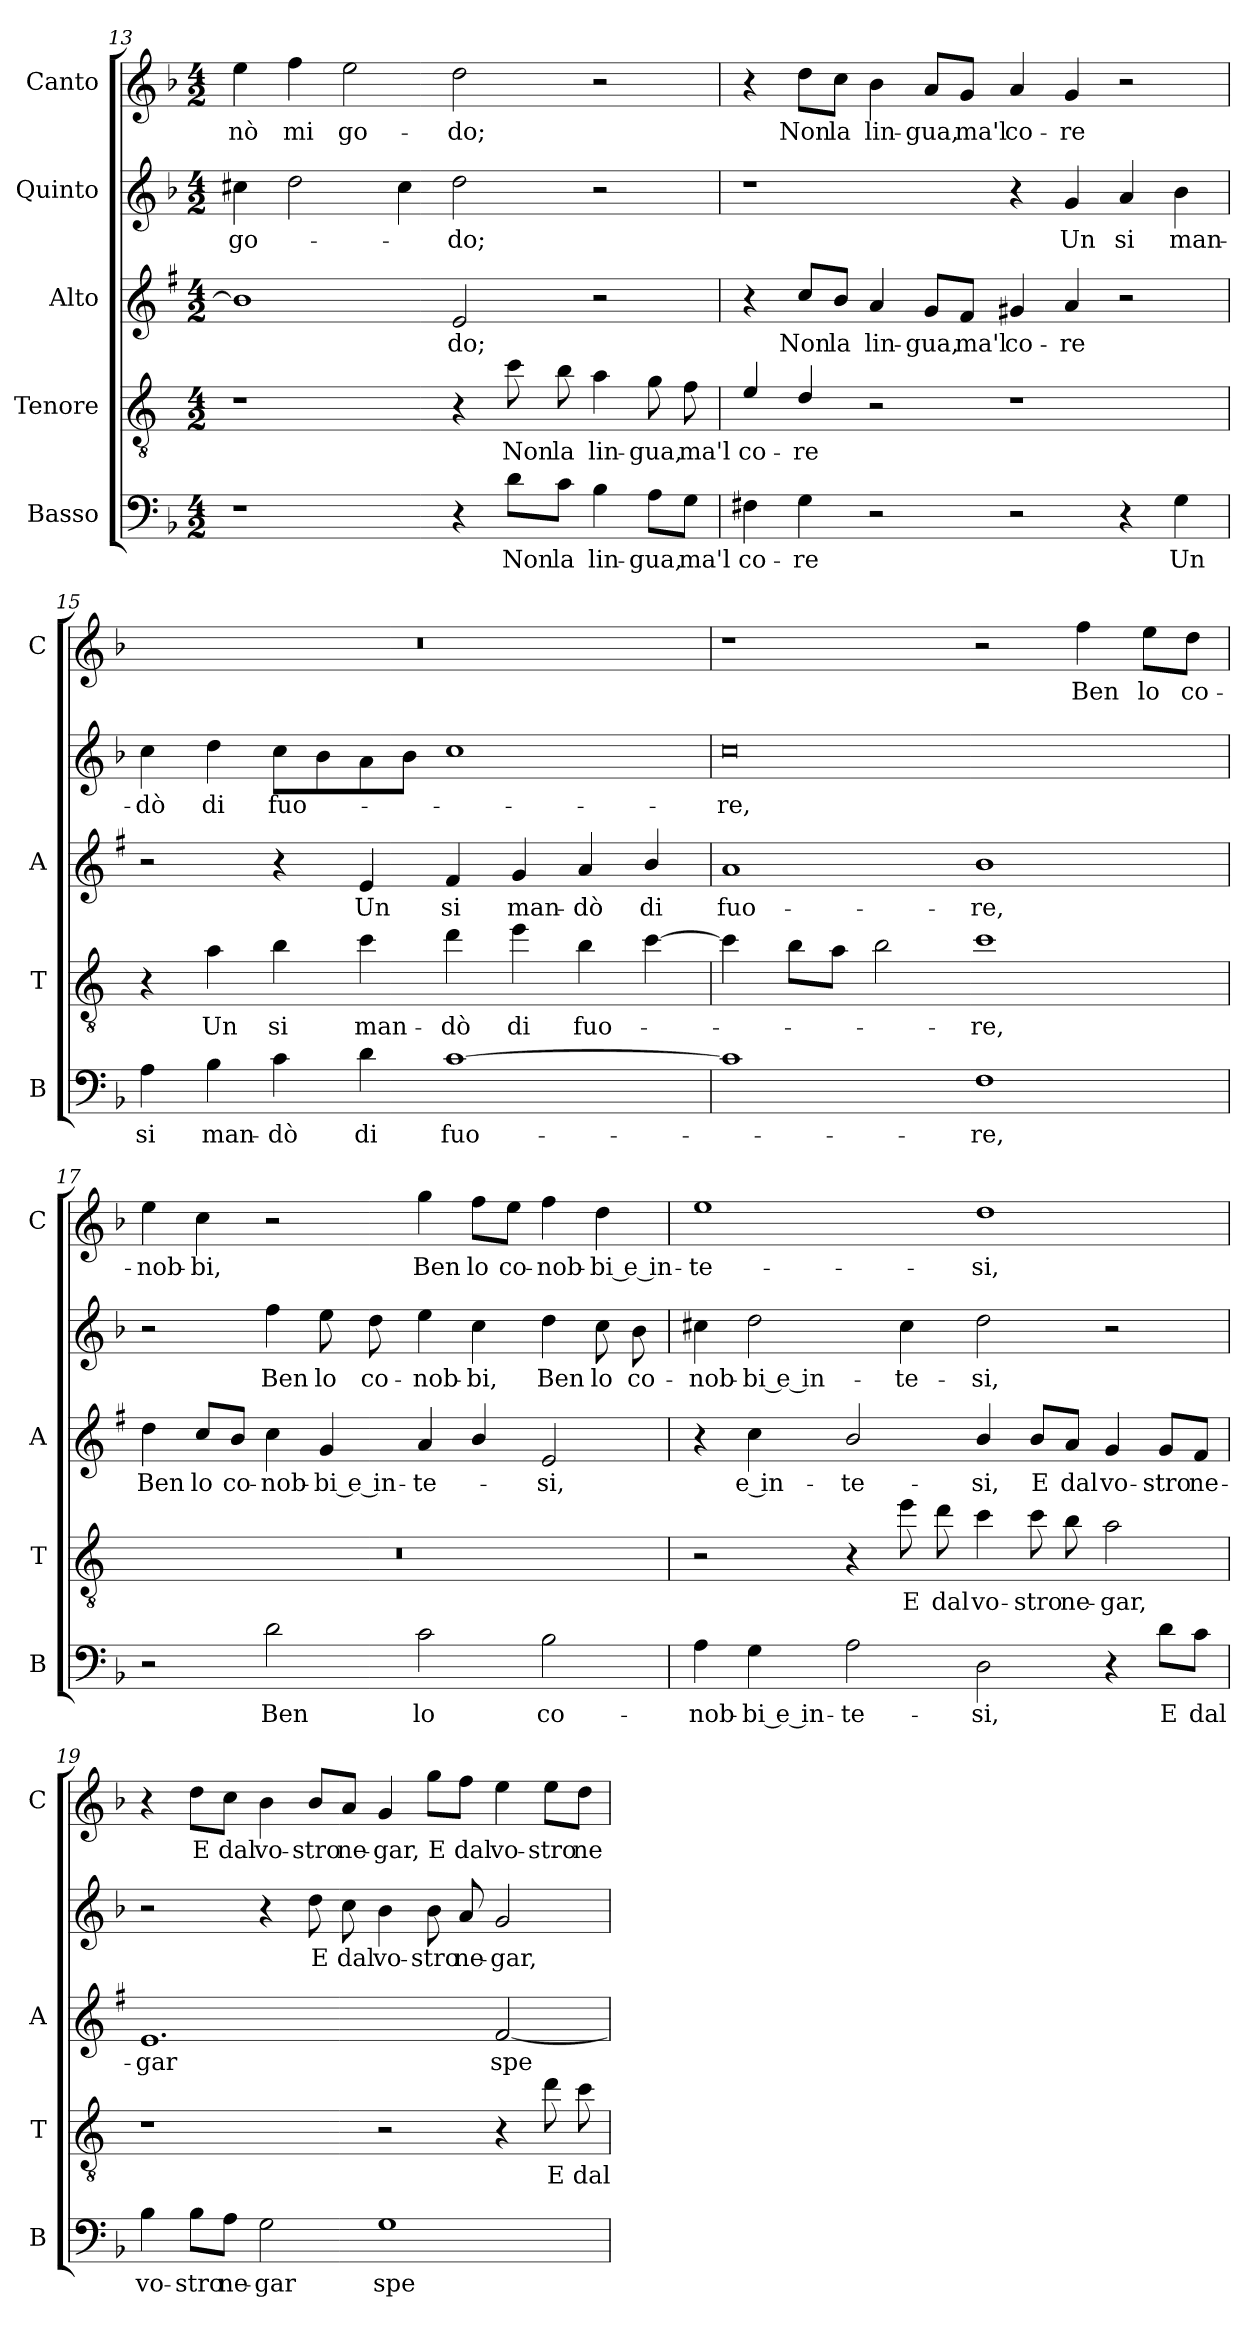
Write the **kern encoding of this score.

**kern	**text	**kern	**text	**kern	**text	**kern	**text	**kern	**text
*part5	*part5	*part4	*part4	*part3	*part3	*part2	*part2	*part1	*part1
*staff5	*staff5	*staff4	*staff4	*staff3	*staff3	*staff2	*staff2	*staff1	*staff1
*I"Basso	*	*I"Tenore	*	*I"Alto	*	*I"Quinto	*	*I"Canto	*
*I'B	*	*I'T	*	*I'A	*	*	*	*I'C	*
!!LO:LB:g=z
*clefF4	*	*clefGv2	*	*clefG2	*	*clefG2	*	*clefG2	*
*	*	*ITrd4c7	*	*ITrd1c2	*	*	*	*	*
*k[b-]	*	*k[b-]	*	*k[b-]	*	*k[b-]	*	*k[b-]	*
*F:	*	*F:	*	*F:	*	*F:	*	*F:	*
*M4/2	*	*M4/2	*	*M4/2	*	*M4/2	*	*M4/2	*
=13	=13	=13	=13	=13	=13	=13	=13	=13	=13
!	!	!	!	!	!	!	!LO:LY:b	!	!LO:LY:b
1r	.	1r	.	1a]	.	4cc#X\	go-	4ee\	nò
!	!	!	!	!	!	!	!	!	!LO:LY:b
.	.	.	.	.	.	2dd\	.	4ff\	mi
!	!	!	!	!	!	!	!	!	!LO:LY:b
.	.	.	.	.	.	.	.	2ee\	go-
.	.	.	.	.	.	4cc#\	.	.	.
!	!	!	!	!	!LO:LY:b	!	!LO:LY:b	!	!LO:LY:b
4r	.	4r	.	2d/	-do;	2dd\	-do;	2dd\	-do;
!	!LO:LY:b	!	!LO:LY:b	!	!	!	!	!	!
8d\L	Non	8f\	Non	.	.	.	.	.	.
!	!LO:LY:b	!	!LO:LY:b	!	!	!	!	!	!
8c\J	la	8e\	la	.	.	.	.	.	.
!	!LO:LY:b	!	!LO:LY:b	!	!	!	!	!	!
4B-\	lin-	4d\	lin-	2r	.	2r	.	2r	.
!	!LO:LY:b	!	!LO:LY:b	!	!	!	!	!	!
8A\L	-gua,	8c\	-gua,	.	.	.	.	.	.
!	!LO:LY:b	!	!LO:LY:b	!	!	!	!	!	!
8G\J	ma'l	8B-\	ma'l	.	.	.	.	.	.
=14	=14	=14	=14	=14	=14	=14	=14	=14	=14
!	!LO:LY:b	!	!LO:LY:b	!	!	!	!	!	!
4F#X\	co-	4A/	co-	4r	.	1r	.	4r	.
!	!LO:LY:b	!	!LO:LY:b	!	!LO:LY:b	!	!	!	!LO:LY:b
4G\	-re	4G/	-re	8b-/L	Non	.	.	8dd\L	Non
!	!	!	!	!	!LO:LY:b	!	!	!	!LO:LY:b
.	.	.	.	8a/J	la	.	.	8cc\J	la
!	!	!	!	!	!LO:LY:b	!	!	!	!LO:LY:b
2r	.	2r	.	4g/	lin-	.	.	4b-\	lin-
!	!	!	!	!	!LO:LY:b	!	!	!	!LO:LY:b
.	.	.	.	8f/L	-gua,	.	.	8a/L	-gua,
!	!	!	!	!	!LO:LY:b	!	!	!	!LO:LY:b
.	.	.	.	8e/J	ma'l	.	.	8g/J	ma'l
!	!	!	!	!	!LO:LY:b	!	!	!	!LO:LY:b
2r	.	1r	.	4f#X/	co-	4r	.	4a/	co-
!	!	!	!	!	!LO:LY:b	!	!LO:LY:b	!	!LO:LY:b
.	.	.	.	4g/	-re	4g/	Un	4g/	-re
!	!	!	!	!	!	!	!LO:LY:b	!	!
4r	.	.	.	2r	.	4a/	si	2r	.
!	!LO:LY:b	!	!	!	!	!	!LO:LY:b	!	!
4G\	Un	.	.	.	.	4b-\	man-	.	.
=15	=15	=15	=15	=15	=15	=15	=15	=15	=15
!	!LO:LY:b	!	!	!	!	!	!LO:LY:b	!	!
4A\	si	4r	.	2r	.	4cc\	-dò	0r	.
!	!LO:LY:b	!	!LO:LY:b	!	!	!	!LO:LY:b	!	!
4B-\	man-	4d\	Un	.	.	4dd\	di	.	.
!	!LO:LY:b	!	!LO:LY:b	!	!	!	!LO:LY:b	!	!
4c\	-dò	4e\	si	4r	.	8cc\L	fuo-	.	.
.	.	.	.	.	.	8b-\	.	.	.
!	!LO:LY:b	!	!LO:LY:b	!	!LO:LY:b	!	!	!	!
4d\	di	4f\	man-	4d/	Un	8a\	.	.	.
.	.	.	.	.	.	8b-\J	.	.	.
!	!LO:LY:b	!	!LO:LY:b	!	!LO:LY:b	!	!	!	!
[1c	fuo-	4g\	-dò	4e/	si	1cc	.	.	.
!	!	!	!LO:LY:b	!	!LO:LY:b	!	!	!	!
.	.	4a\	di	4f/	man-	.	.	.	.
!	!	!	!LO:LY:b	!	!LO:LY:b	!	!	!	!
.	.	4e\	fuo-	4g/	-dò	.	.	.	.
!	!	!	!	!	!LO:LY:b	!	!	!	!
.	.	[4f\	.	4a/	di	.	.	.	.
!!LO:PB:g=z
=16	=16	=16	=16	=16	=16	=16	=16	=16	=16
!	!	!	!	!	!LO:LY:b	!	!LO:LY:b	!	!
1c]	.	4f\]	.	1g	fuo-	0cc	-re,	1r	.
.	.	8e\L	.	.	.	.	.	.	.
.	.	8d\J	.	.	.	.	.	.	.
.	.	2e\	.	.	.	.	.	.	.
!	!LO:LY:b	!	!LO:LY:b	!	!LO:LY:b	!	!	!	!
1F	-re,	1f	-re,	1a	-re,	.	.	2r	.
!	!	!	!	!	!	!	!	!	!LO:LY:b
.	.	.	.	.	.	.	.	4ff\	Ben
!	!	!	!	!	!	!	!	!	!LO:LY:b
.	.	.	.	.	.	.	.	8ee\L	lo
!	!	!	!	!	!	!	!	!	!LO:LY:b
.	.	.	.	.	.	.	.	8dd\J	co-
=17	=17	=17	=17	=17	=17	=17	=17	=17	=17
!	!	!	!	!	!LO:LY:b	!	!	!	!LO:LY:b
2r	.	0r	.	4cc\	Ben	2r	.	4ee\	-nob-
!	!	!	!	!	!LO:LY:b	!	!	!	!LO:LY:b
.	.	.	.	8b-/L	lo	.	.	4cc\	-bi,
!	!	!	!	!	!LO:LY:b	!	!	!	!
.	.	.	.	8a/J	co-	.	.	.	.
!	!LO:LY:b	!	!	!	!LO:LY:b	!	!LO:LY:b	!	!
2d\	Ben	.	.	4b-\	-nob-	4ff\	Ben	2r	.
!	!	!	!	!	!LO:LY:b	!	!LO:LY:b	!	!
.	.	.	.	4f/	-bi e in-	8ee\	lo	.	.
!	!	!	!	!	!	!	!LO:LY:b	!	!
.	.	.	.	.	.	8dd\	co-	.	.
!	!LO:LY:b	!	!	!	!LO:LY:b	!	!LO:LY:b	!	!LO:LY:b
2c\	lo	.	.	4g/	-te-	4ee\	-nob-	4gg\	Ben
!	!	!	!	!	!	!	!LO:LY:b	!	!LO:LY:b
.	.	.	.	4a/	.	4cc\	-bi,	8ff\L	lo
!	!	!	!	!	!	!	!	!	!LO:LY:b
.	.	.	.	.	.	.	.	8ee\J	co-
!	!LO:LY:b	!	!	!	!LO:LY:b	!	!LO:LY:b	!	!LO:LY:b
2B-\	co-	.	.	2d/	-si,	4dd\	Ben	4ff\	-nob-
!	!	!	!	!	!	!	!LO:LY:b	!	!LO:LY:b
.	.	.	.	.	.	8cc\	lo	4dd\	-bi e in-
!	!	!	!	!	!	!	!LO:LY:b	!	!
.	.	.	.	.	.	8b-\	co-	.	.
!!LO:LB:g=z
=18	=18	=18	=18	=18	=18	=18	=18	=18	=18
!	!LO:LY:b	!	!	!	!	!	!LO:LY:b	!	!LO:LY:b
4A\	-nob-	2r	.	4r	.	4cc#X\	-nob-	1ee	-te-
!	!LO:LY:b	!	!	!	!LO:LY:b	!	!LO:LY:b	!	!
4G\	-bi e in-	.	.	4b-\	e in-	2dd\	-bi e in-	.	.
!	!LO:LY:b	!	!	!	!LO:LY:b	!	!	!	!
2A\	-te-	4r	.	2a/	-te-	.	.	.	.
!	!	!	!LO:LY:b	!	!	!	!LO:LY:b	!	!
.	.	8a\	E	.	.	4cc#\	-te-	.	.
!	!	!	!LO:LY:b	!	!	!	!	!	!
.	.	8g\	dal	.	.	.	.	.	.
!	!LO:LY:b	!	!LO:LY:b	!	!LO:LY:b	!	!LO:LY:b	!	!LO:LY:b
2D\	-si,	4f\	vo-	4a/	-si,	2dd\	-si,	1dd	-si,
!	!	!	!LO:LY:b	!	!LO:LY:b	!	!	!	!
.	.	8f\	-stro	8a/L	E	.	.	.	.
!	!	!	!LO:LY:b	!	!LO:LY:b	!	!	!	!
.	.	8e\	ne-	8g/J	dal	.	.	.	.
!	!	!	!LO:LY:b	!	!LO:LY:b	!	!	!	!
4r	.	2d\	-gar,	4f/	vo-	2r	.	.	.
!	!LO:LY:b	!	!	!	!LO:LY:b	!	!	!	!
8d\L	E	.	.	8f/L	-stro	.	.	.	.
!	!LO:LY:b	!	!	!	!LO:LY:b	!	!	!	!
8c\J	dal	.	.	8e/J	ne-	.	.	.	.
=19	=19	=19	=19	=19	=19	=19	=19	=19	=19
!	!LO:LY:b	!	!	!	!LO:LY:b	!	!	!	!
4B-\	vo-	1r	.	1.d	-gar	2r	.	4r	.
!	!LO:LY:b	!	!	!	!	!	!	!	!LO:LY:b
8B-\L	-stro	.	.	.	.	.	.	8dd\L	E
!	!LO:LY:b	!	!	!	!	!	!	!	!LO:LY:b
8A\J	ne-	.	.	.	.	.	.	8cc\J	dal
!	!LO:LY:b	!	!	!	!	!	!	!	!LO:LY:b
2G\	-gar	.	.	.	.	4r	.	4b-\	vo-
!	!	!	!	!	!	!	!LO:LY:b	!	!LO:LY:b
.	.	.	.	.	.	8dd\	E	8b-/L	-stro
!	!	!	!	!	!	!	!LO:LY:b	!	!LO:LY:b
.	.	.	.	.	.	8cc\	dal	8a/J	ne-
!	!LO:LY:b	!	!	!	!	!	!LO:LY:b	!	!LO:LY:b
1G	spe-	2r	.	.	.	4b-\	vo-	4g/	-gar,
!	!	!	!	!	!	!	!LO:LY:b	!	!LO:LY:b
.	.	.	.	.	.	8b-\	-stro	8gg\L	E
!	!	!	!	!	!	!	!LO:LY:b	!	!LO:LY:b
.	.	.	.	.	.	8a/	ne-	8ff\J	dal
!	!	!	!	!	!LO:LY:b	!	!LO:LY:b	!	!LO:LY:b
.	.	4r	.	[2e/	spe-	2g/	-gar,	4ee\	vo-
!	!	!	!LO:LY:b	!	!	!	!	!	!LO:LY:b
.	.	8g\	E	.	.	.	.	8ee\L	-stro
!	!	!	!LO:LY:b	!	!	!	!	!	!LO:LY:b
.	.	8f\	dal	.	.	.	.	8dd\J	ne-
=	=	=	=	=	=	=	=	=	=
*-	*-	*-	*-	*-	*-	*-	*-	*-	*-
